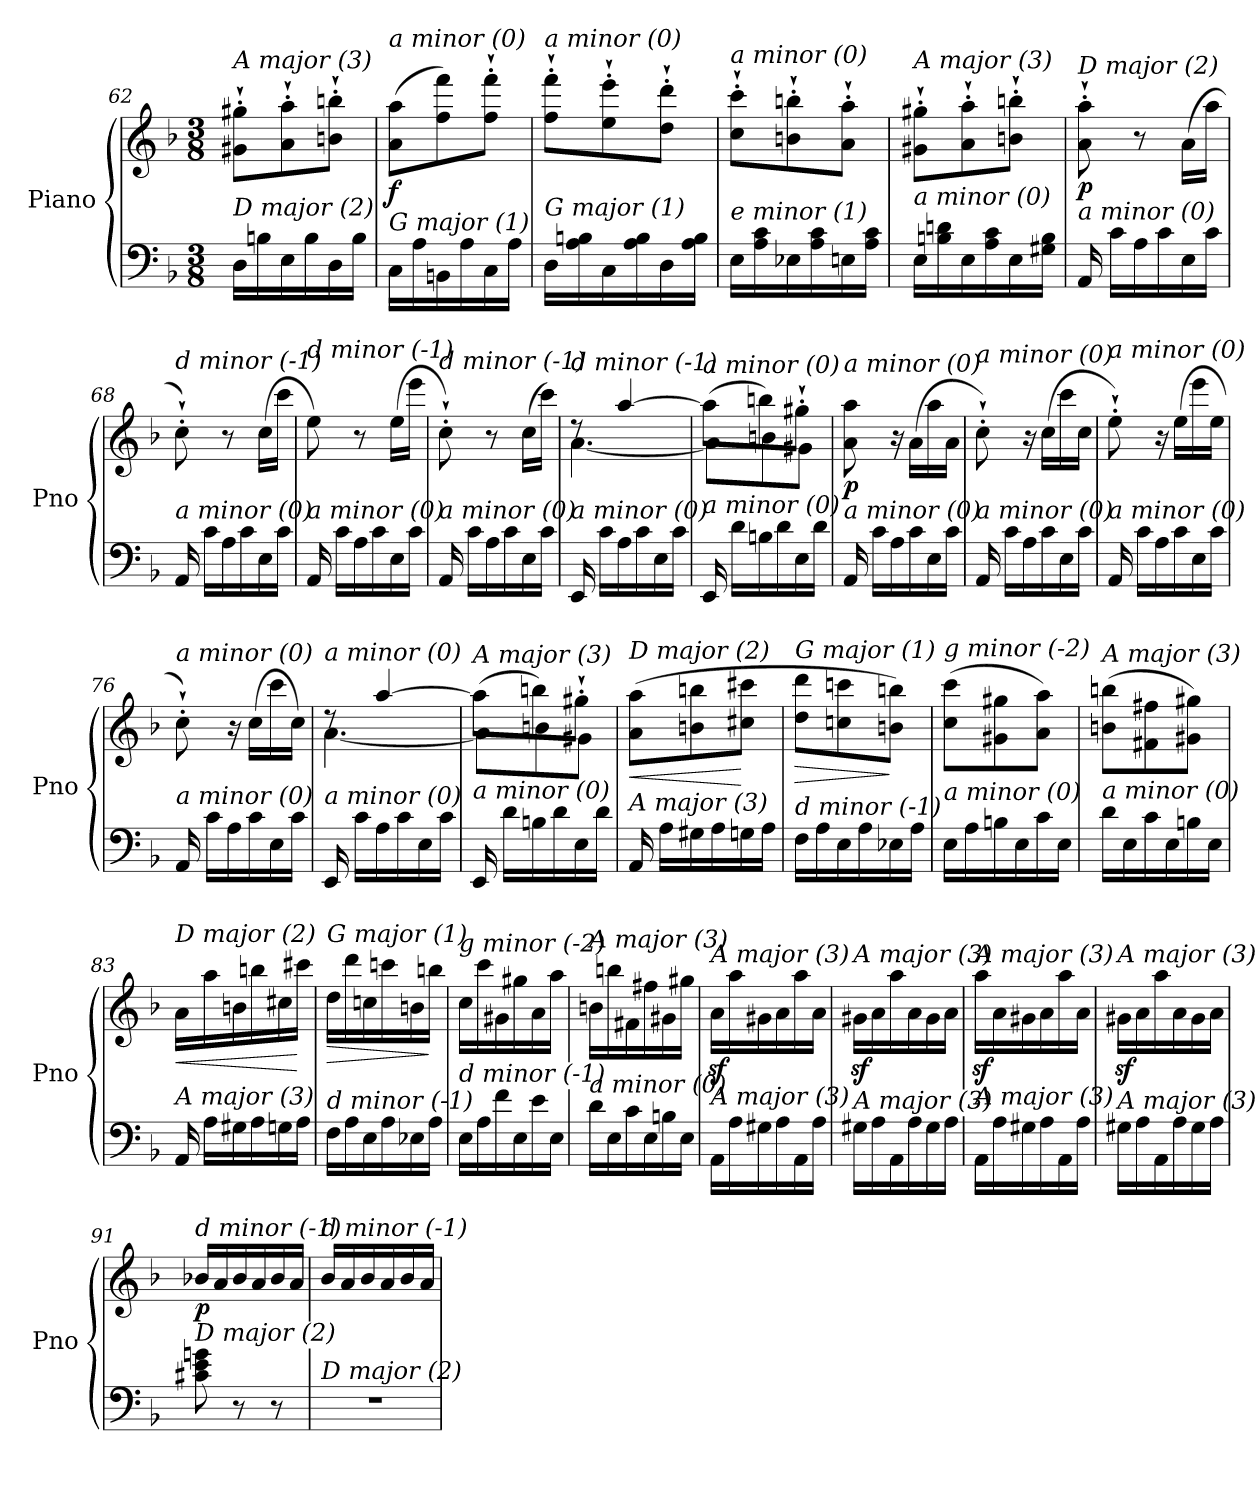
**kern	**kern	**dynam
*part1	*part1	*part1
*staff2	*staff1	*staff1/2
*I"Piano	*	*
*I'Pno	*	*
*clefF4	*clefG2	*
*k[b-]	*k[b-]	*
*M3/8	*M3/8	*
=62	=62	=62
!	!LO:TX:i:t=A major (3)	!
!LO:TX:i:t=D major (2)	!	!
16D\LL	8g#X\'` 8gg#X\'`L	.
16Bn\	.	.
16E\	8a\'` 8aa\'`	.
16B\	.	.
16D\	8bn\'` 8bbn\'`J	.
16B\JJ	.	.
=63	=63	=63
!	!LO:TX:i:t=a minor (0)	!
!LO:TX:i:t=G major (1)	!	!
!	!	!LO:DY:b
16C\LL	(>8a\ 8aa\L	f
16A\	.	.
16BBn\	8ff\ 8fff\)	.
16A\	.	.
16C\	8ff\'` 8fff\'`J	.
16A\JJ	.	.
=64	=64	=64
!	!LO:TX:i:t=a minor (0)	!
!LO:TX:i:t=G major (1)	!	!
16D\LL	8ff\'` 8fff\'`L	.
16A\ 16Bn\	.	.
16C\	8ee\'` 8eee\'`	.
16A\ 16B\	.	.
16D\	8dd\'` 8ddd\'`J	.
16A\ 16B\JJ	.	.
!!LO:LB:g=z
=65	=65	=65
!	!LO:TX:i:t=a minor (0)	!
!LO:TX:i:t=e minor (1)	!	!
16E\LL	8cc\'` 8ccc\'`L	.
16A\ 16c\	.	.
16E-Xi\	8bn\'` 8bbn\'`	.
16A\ 16c\	.	.
16E\	8a\'` 8aa\'`J	.
16A\ 16c\JJ	.	.
=66	=66	=66
!	!LO:TX:i:t=A major (3)	!
!LO:TX:i:t=a minor (0)	!	!
16E\LL	8g#X\'` 8gg#X\'`L	.
16Bn\ 16dn\	.	.
16E\	8a\'` 8aa\'`	.
16A\ 16c\	.	.
16E\	8bn\'` 8bbn\'`J	.
16G#X\ 16B\JJ	.	.
=67	=67	=67
!	!LO:TX:i:t=D major (2)	!
!LO:TX:i:t=a minor (0)	!	!
!	!	!LO:DY:b
16AA/	8a\'` 8aa\'`	p
16c\LL	.	.
16A\	8r	.
16c\	.	.
16E\	(>16a\LL	.
16c\JJ	16aa\JJ	.
=68	=68	=68
!	!LO:TX:i:t=d minor (-1)	!
!LO:TX:i:t=a minor (0)	!	!
16AA/	8cc'`\)	.
16c\LL	.	.
16A\	8r	.
16c\	.	.
16E\	(>16cc\LL	.
16c\JJ	16ccc\JJ	.
=69	=69	=69
!	!LO:TX:i:t=d minor (-1)	!
!LO:TX:i:t=a minor (0)	!	!
16AA/	8ee\)	.
16c\LL	.	.
16A\	8r	.
16c\	.	.
16E\	(>16ee\LL	.
16c\JJ	16eee\JJ	.
!!LO:PB:g=z
=70	=70	=70
!	!LO:TX:i:t=d minor (-1)	!
!LO:TX:i:t=a minor (0)	!	!
16AA/	8cc'`\)	.
16c\LL	.	.
16A\	8r	.
16c\	.	.
16E\	(>16cc\LL	.
16c\JJ	16ccc\JJ)	.
=71	=71	=71
*	*^	*
!	!LO:TX:i:t=d minor (-1)	!	!
!LO:TX:i:t=a minor (0)	!	!	!
!	!	!	!LO:DY:b
16EE/	8rdd	[4.a\	other-dynamics
16c\LL	.	.	.
16A\	[4aa/	.	.
16c\	.	.	.
16E\	.	.	.
16c\JJ	.	.	.
=72	=72	=72	=72
!	!LO:TX:i:t=a minor (0)	!	!
!LO:TX:i:t=a minor (0)	!	!	!
16EE/	(>8aa\L]	8a\L]	.
16d\LL	.	.	.
16Bn\	8bbn\)	8bn\	.
16d\	.	.	.
16E\	8gg#X'`\J	8g#X\J	.
16d\JJ	.	.	.
*	*v	*v	*
=73	=73	=73
!	!LO:TX:i:t=a minor (0)	!
!LO:TX:i:t=a minor (0)	!	!
!	!	!LO:DY:b
16AA/	8a\ 8aa\	p
16c\LL	.	.
16A\	16r	.
16c\	(>16a\LL	.
16E\	16aa\	.
16c\JJ	16a\JJ	.
=74	=74	=74
!	!LO:TX:i:t=a minor (0)	!
!LO:TX:i:t=a minor (0)	!	!
16AA/	8cc'`\)	.
16c\LL	.	.
16A\	16r	.
16c\	(>16cc\LL	.
16E\	16ccc\	.
16c\JJ	16cc\JJ	.
!!LO:LB:g=z
=75	=75	=75
!	!LO:TX:i:t=a minor (0)	!
!LO:TX:i:t=a minor (0)	!	!
16AA/	8ee'`\)	.
16c\LL	.	.
16A\	16r	.
16c\	(>16ee\LL	.
16E\	16eee\	.
16c\JJ	16ee\JJ	.
=76	=76	=76
!	!LO:TX:i:t=a minor (0)	!
!LO:TX:i:t=a minor (0)	!	!
16AA/	8cc'`\)	.
16c\LL	.	.
16A\	16r	.
16c\	(>16cc\LL	.
16E\	16ccc\	.
16c\JJ	16cc\JJ)	.
=77	=77	=77
*	*^	*
!	!LO:TX:i:t=a minor (0)	!	!
!LO:TX:i:t=a minor (0)	!	!	!
!	!	!	!LO:DY:b
16EE/	8rdd	[4.a\	other-dynamics
16c\LL	.	.	.
16A\	[4aa/	.	.
16c\	.	.	.
16E\	.	.	.
16c\JJ	.	.	.
=78	=78	=78	=78
!	!LO:TX:i:t=A major (3)	!	!
!LO:TX:i:t=a minor (0)	!	!	!
16EE/	(>8aa\L]	8a\L]	.
16d\LL	.	.	.
16Bn\	8bbn\)	8bn\	.
16d\	.	.	.
16E\	8gg#X'`\J	8g#X\J	.
16d\JJ	.	.	.
*	*v	*v	*
=79	=79	=79
!	!LO:TX:i:t=D major (2)	!
!LO:TX:i:t=A major (3)	!	!
!	!	!LO:HP:b
16AA/	(>8a\ 8aa\L	<
16A\LL	.	.
16G#X\	8bn\ 8bbn\	.
16A\	.	.
16Gn\	8cc#X\ 8ccc#X\J	[
16A\JJ	.	.
!!LO:LB:g=z
=80	=80	=80
!	!LO:TX:i:t=G major (1)	!
!LO:TX:i:t=d minor (-1)	!	!
!	!	!LO:HP:b
16F\LL	8dd\ 8ddd\L	>
16A\	.	.
16E\	8ccn\ 8cccn\	.
16A\	.	.
16E-Xi\	8bn\ 8bbn\J)	]
16A\JJ	.	.
=81	=81	=81
!	!LO:TX:i:t=g minor (-2)	!
!LO:TX:i:t=a minor (0)	!	!
16E\LL	(>8cc\ 8ccc\L	.
16A\	.	.
16Bn\	8g#X\ 8gg#X\	.
16E\	.	.
16c\	8a\ 8aa\J)	.
16E\JJ	.	.
=82	=82	=82
!	!LO:TX:i:t=A major (3)	!
!LO:TX:i:t=a minor (0)	!	!
16d\LL	(>8bn\ 8bbn\L	.
16E\	.	.
16c\	8f#X\ 8ff#X\	.
16E\	.	.
16Bn\	8g#X\ 8gg#X\J)	.
16E\JJ	.	.
=83	=83	=83
!	!LO:TX:i:t=D major (2)	!
!LO:TX:i:t=A major (3)	!	!
!	!	!LO:HP:b
16AA/	16a\LL	<
16A\LL	16aa\	.
16G#X\	16bn\	.
16A\	16bbn\	.
16Gn\	16cc#X\	.
16A\JJ	16ccc#X\JJ	[
=84	=84	=84
!	!LO:TX:i:t=G major (1)	!
!LO:TX:i:t=d minor (-1)	!	!
!	!	!LO:HP:b
16F\LL	16dd\LL	>
16A\	16ddd\	.
16E\	16ccn\	.
16A\	16cccn\	.
16E-Xi\	16bn\	.
16A\JJ	16bbn\JJ	]
!!LO:LB:g=z
=85	=85	=85
!	!LO:TX:i:t=g minor (-2)	!
!LO:TX:i:t=d minor (-1)	!	!
16E\LL	16cc\LL	.
16A\	16ccc\	.
16f\	16g#X\	.
16E\	16gg#X\	.
16e\	16a\	.
16E\JJ	16aa\JJ	.
=86	=86	=86
!	!LO:TX:i:t=A major (3)	!
!LO:TX:i:t=a minor (0)	!	!
16d\LL	16bn\LL	.
16E\	16bbn\	.
16c\	16f#X\	.
16E\	16ff#X\	.
16Bn\	16g#X\	.
16E\JJ	16gg#X\JJ	.
=87	=87	=87
!	!LO:TX:i:t=A major (3)	!
!LO:TX:i:t=A major (3)	!	!
16AA\LL	16az<\LL	.
16A\	16aa\	.
16G#X\	16g#X\	.
16A\	16a\	.
16AA\	16aa\	.
16A\JJ	16a\JJ	.
=88	=88	=88
!	!LO:TX:i:t=A major (3)	!
!LO:TX:i:t=A major (3)	!	!
16G#X\LL	16g#Xz<\LL	.
16A\	16a\	.
16AA\	16aa\	.
16A\	16a\	.
16G#\	16g#\	.
16A\JJ	16a\JJ	.
=89	=89	=89
!	!LO:TX:i:t=A major (3)	!
!LO:TX:i:t=A major (3)	!	!
16AA\LL	16aaz<\LL	.
16A\	16a\	.
16G#X\	16g#X\	.
16A\	16a\	.
16AA\	16aa\	.
16A\JJ	16a\JJ	.
!!LO:LB:g=z
=90	=90	=90
!	!LO:TX:i:t=A major (3)	!
!LO:TX:i:t=A major (3)	!	!
16G#X\LL	16g#Xz<\LL	.
16A\	16a\	.
16AA\	16aa\	.
16A\	16a\	.
16G#\	16g#\	.
16A\JJ	16a\JJ	.
=91	=91	=91
!	!LO:TX:i:t=d minor (-1)	!
!LO:TX:i:t=D major (2)	!	!
!	!	!LO:DY:b
8c#X\ 8e\ 8gn\	16b-X/LL	p
.	16a/	.
8r	16b-/	.
.	16a/	.
8r	16b-/	.
.	16a/JJ	.
=92	=92	=92
!	!LO:TX:i:t=d minor (-1)	!
!LO:TX:i:t=D major (2)	!	!
4.r	16b-/LL	.
.	16a/	.
.	16b-/	.
.	16a/	.
.	16b-/	.
.	16a/JJ	.
=	=	=
*-	*-	*-
